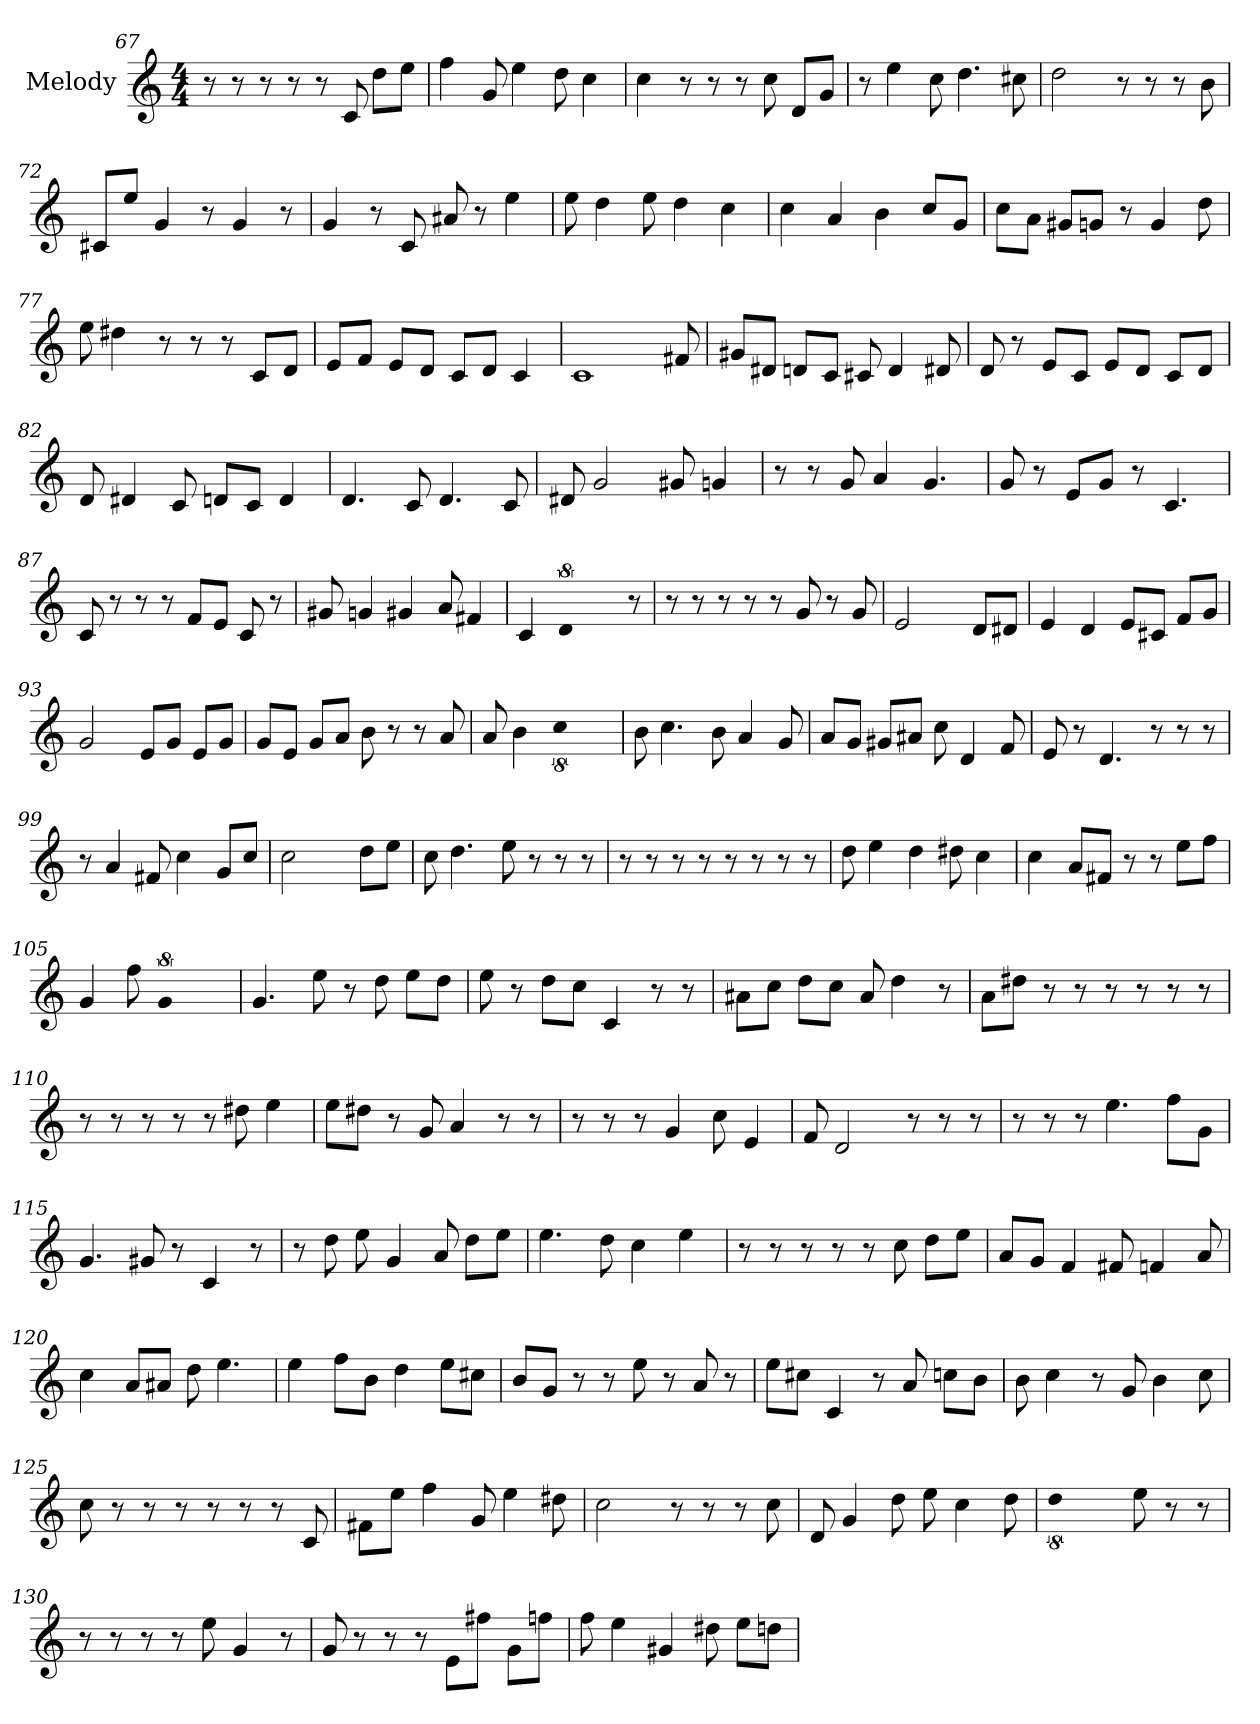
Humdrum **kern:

**kern
*part1
*staff1
*I"Melody
*clefG2
*k[]
*C:
*M4/4
=67
8r
8r
8r
8r
8r
8c
8dd\L
8ee\J
=68
4ff
8g
4ee
8dd
4cc
=69
4cc
8r
8r
8r
8cc
8d/L
8g/J
=70
8r
4ee
8cc
4.dd
8cc#
=71
2dd
8r
8r
8r
8b
=72
8c#/L
8ee/J
4g
8r
4g
8r
=73
4g
8r
8c
8a#
8r
4ee
=74
8ee
4dd
8ee
4dd
4cc
=75
4cc
4a
4b
8cc/L
8g/J
=76
8cc\L
8a\J
8g#/L
8g/J
8r
4g
8dd
=77
8ee
4dd#
8r
8r
8r
8c/L
8d/J
=78
8e/L
8f/J
8e/L
8d/J
8c/L
8d/J
4c
=79
!LO:N:vis=1
2..c
8f#
=80
8g#/L
8d#/J
8d/L
8c/J
8c#
4d
8d#
=81
8d
8r
8e/L
8c/J
8e/L
8d/J
8c/L
8d/J
=82
8d
4d#
8c
8d/L
8c/J
4d
=83
4.d
8c
4.d
8c
=84
8d#
2g
8g#
4g
=85
8r
8r
8g
4a
4.g
=86
8g
8r
8e/L
8g/J
8r
4.c
=87
8c
8r
8r
8r
8f/L
8e/J
8c
8r
=88
8g#
4g
4g#
8a
4f#
=89
4c
!LO:N:vis=2
8%5d
8r
=90
8r
8r
8r
8r
8r
8g
8r
8g
=91
!LO:N:vis=2
2.e
8d/L
8d#/J
=92
4e
4d
8e/L
8c#/J
8f/L
8g/J
=93
2g
8e/L
8g/J
8e/L
8g/J
=94
8g/L
8e/J
8g/L
8a/J
8b
8r
8r
8a
=95
8a
4b
!LO:N:vis=2
8%5cc
=96
8b
4.cc
8b
4a
8g
=97
8a/L
8g/J
8g#/L
8a#/J
8cc
4d
8f
=98
8e
8r
4.d
8r
8r
8r
=99
8r
4a
8f#
4cc
8g/L
8cc/J
=100
!LO:N:vis=2
2.cc
8dd\L
8ee\J
=101
8cc
4.dd
8ee
8r
8r
8r
=102
8r
8r
8r
8r
8r
8r
8r
8r
=103
8dd
4ee
4dd
8dd#
4cc
=104
4cc
8a/L
8f#/J
8r
8r
8ee\L
8ff\J
=105
4g
8ff
!LO:N:vis=2
8%5g
=106
4.g
8ee
8r
8dd
8ee\L
8dd\J
=107
8ee
8r
8dd\L
8cc\J
4c
8r
8r
=108
8a#\L
8cc\J
8dd\L
8cc\J
8a#
4dd
8r
=109
8a\L
8dd#\J
8r
8r
8r
8r
8r
8r
=110
8r
8r
8r
8r
8r
8dd#
4ee
=111
8ee\L
8dd#\J
8r
8g
4a
8r
8r
=112
8r
8r
8r
4g
8cc
4e
=113
8f
2d
8r
8r
8r
=114
8r
8r
8r
4.ee
8ff\L
8g\J
=115
4.g
8g#
8r
4c
8r
=116
8r
8dd
8ee
4g
8a
8dd\L
8ee\J
=117
4.ee
8dd
4cc
4ee
=118
8r
8r
8r
8r
8r
8cc
8dd\L
8ee\J
=119
8a/L
8g/J
4f
8f#
4f
8a
=120
4cc
8a/L
8a#/J
8dd
4.ee
=121
4ee
8ff\L
8b\J
4dd
8ee\L
8cc#\J
=122
8b/L
8g/J
8r
8r
8ee
8r
8a
8r
=123
8ee\L
8cc#\J
4c
8r
8a
8cc\L
8b\J
=124
8b
4cc
8r
8g
4b
8cc
=125
8cc
8r
8r
8r
8r
8r
8r
8c
=126
8f#\L
8ee\J
4ff
8g
4ee
8dd#
=127
2cc
8r
8r
8r
8cc
=128
8d
4g
8dd
8ee
4cc
8dd
=129
!LO:N:vis=2
8%5dd
8ee
8r
8r
=130
8r
8r
8r
8r
8ee
4g
8r
=131
8g
8r
8r
8r
8e\L
8ff#\J
8g\L
8ff\J
=132
8ff
4ee
4g#
8dd#
8ee\L
8dd\J
=
*-
